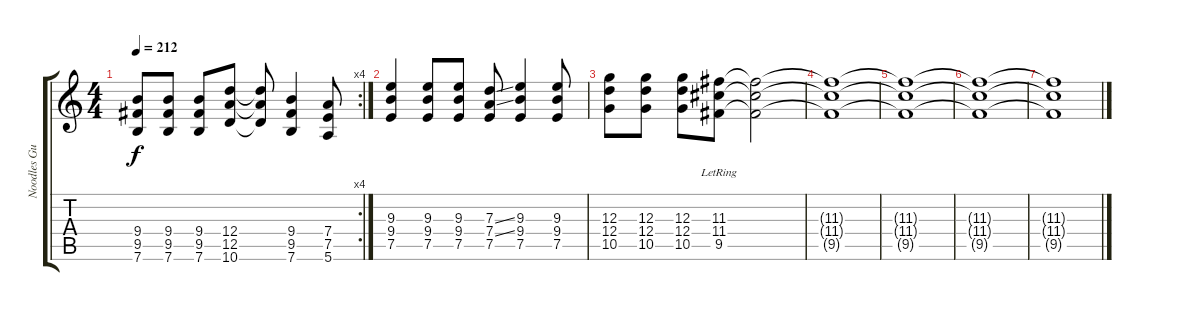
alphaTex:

\track ("Noodles Guitar" "Noodles Gu") {instrument distortionguitar}
\staff {score tabs}
\tuning (E4 B3 G3 D3 A2 E2) {hide}
\rc 4
\ts (4 4)
\tempo 212
\clef g2
\ks c
(9.4 9.5 7.6).8{dy f} (9.4 9.5 7.6).8 (9.4 9.5 7.6).8 (12.4 12.5 10.6).8 (12.4{t} 12.5{t} 10.6{t}).8 (9.4 9.5 7.6).4 (7.4 7.5 5.6).8 |
(9.3 9.4 7.5).4 (9.3 9.4 7.5).8 (9.3 9.4 7.5).8 (7.3{ss} 7.4{ss} 7.5).8 (9.3 9.4 7.5).4 (9.3 9.4 7.5).8 |
(12.3 12.4 10.5).8 (12.3 12.4 10.5).8 (12.3 12.4 10.5).8 (11.3{lr} 11.4 9.5).8 (11.3{t} 11.4{t} 9.5{t}).2 |
(11.3{t} 11.4{t} 9.5{t}).1{volume 0} |
(11.3{t} 11.4{t} 9.5{t}).1 |
(11.3{t} 11.4{t} 9.5{t}).1 |
(11.3{t} 11.4{t} 9.5{t}).1
